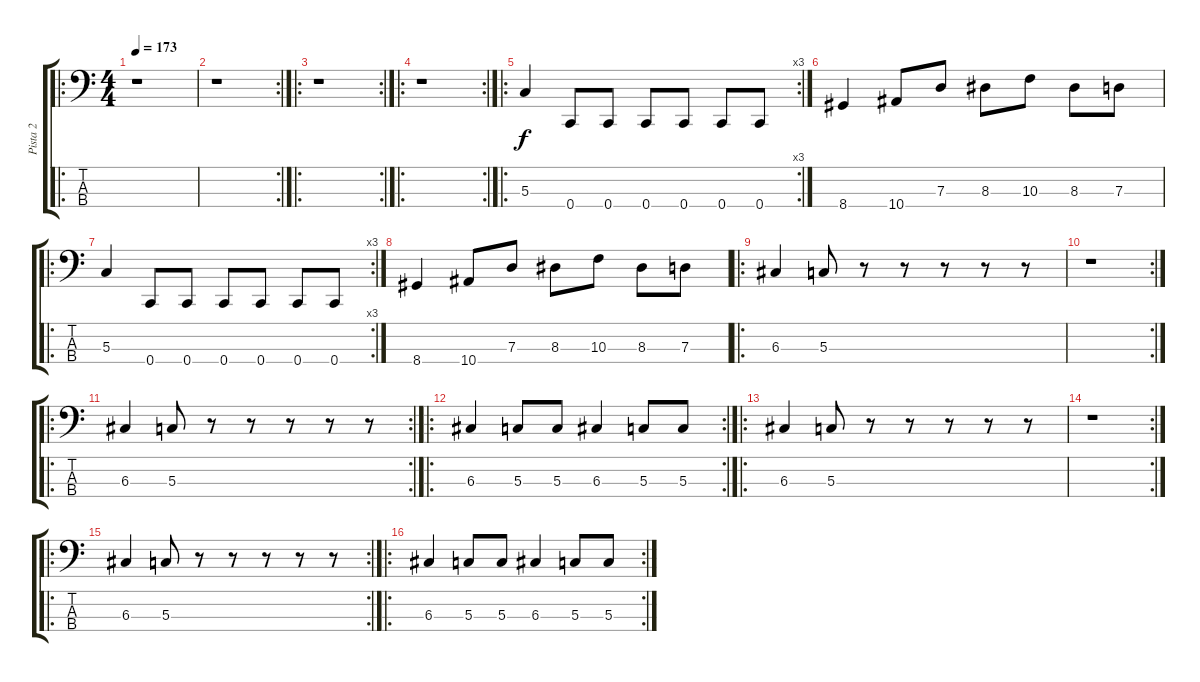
\track ("Pista 2" "Pista 2") {instrument electricbassfinger}
\staff {score tabs}
\tuning (F2 C2 G1 C1) {hide}
\ro
\ts (4 4)
\tempo 173
\clef f4
\ks c
r.1{dy f instrument electricbassfinger} |
\rc 2
r.1 |
\ro
\rc 2
r.1 |
\ro
\rc 2
r.1 |
\ro
\rc 3
5.3.4 0.4.8 0.4.8 0.4.8 0.4.8 0.4.8 0.4.8 |
8.4.4 10.4.8 7.3.8 8.3.8 10.3.8 8.3.8 7.3.8 |
\ro
\rc 3
5.3.4 0.4.8 0.4.8 0.4.8 0.4.8 0.4.8 0.4.8 |
8.4.4 10.4.8 7.3.8 8.3.8 10.3.8 8.3.8 7.3.8 |
\ro
6.3.4 5.3.8 r.8 r.8 r.8 r.8 r.8 |
\rc 2
r.1 |
\ro
\rc 2
6.3.4 5.3.8 r.8 r.8 r.8 r.8 r.8 |
\ro
\rc 2
6.3.4 5.3.8 5.3.8 6.3.4 5.3.8 5.3.8 |
\ro
6.3.4 5.3.8 r.8 r.8 r.8 r.8 r.8 |
\rc 2
r.1 |
\ro
\rc 2
6.3.4 5.3.8 r.8 r.8 r.8 r.8 r.8 |
\ro
\rc 2
6.3.4 5.3.8 5.3.8 6.3.4 5.3.8 5.3.8
